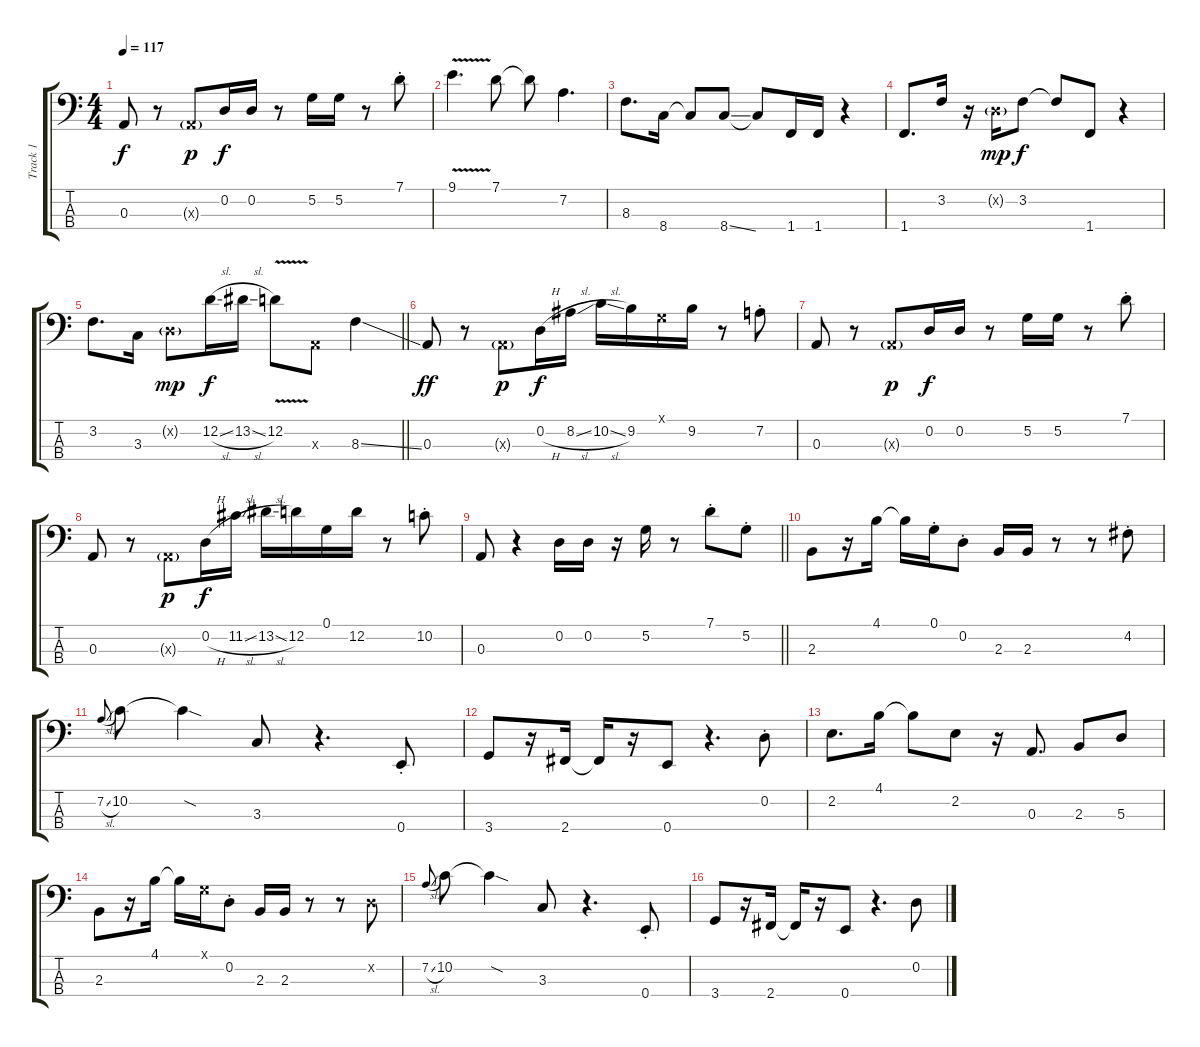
\track ("Track 1" "Track 1") {instrument fretlessbass}
\staff {score tabs}
\tuning (G2 D2 A1 E1) {hide}
\ts (4 4)
\tempo 117
\clef f4
\ks c
0.3.8{dy f} r.8 0.3{g x}.8{dy p} 0.2.16{dy f} 0.2.16 r.8 5.2.16 5.2.16 r.8 7.1{st}.8 |
9.1{v}.4{d} 7.1.8 7.1{t}.8 7.2.4{d} |
8.3.8{d} 8.4.16 8.4{t}.8 8.4{ss}.8 8.4{t}.8 1.4.16 1.4.16 r.4 |
1.4.8{d} 3.2.16 r.16 0.2{g x}.16{dy mp} 3.2.8{dy f} 3.2{t}.8 1.4.8 r.4 |
\barLineRight lightlight
3.2.8{d} 3.3.16 0.2{g x}.8{dy mp} 12.2{sl}.16{dy f} 13.2{sl}.16 12.2{v}.8 0.3{x}.8 8.3{ss}.4 |
0.3.8{dy ff} r.8 0.3{g x}.8{dy p} 0.2{h}.16{dy f} 8.2{sl}.16 10.2{sl}.16 9.2.16 0.1{x}.16 9.2.16 r.8 7.2{st}.8 |
0.3.8 r.8 0.3{g x}.8{dy p} 0.2.16{dy f} 0.2.16 r.8 5.2.16 5.2.16 r.8 7.1{st}.8 |
0.3.8 r.8 0.3{g x}.8{dy p} 0.2{h}.16{dy f} 11.2{sl}.16 13.2{sl}.16 12.2.16 0.1.16 12.2.16 r.8 10.2{st}.8 |
\barLineRight lightlight
0.3.8 r.4 0.2.16 0.2.16 r.16 5.2.16 r.8 7.1{st}.8 5.2{st}.8 |
2.3.8 r.16 4.1.16 4.1{t}.16 0.1{st}.16 0.2{st}.8 2.3.16 2.3.16 r.8 r.8 4.2{st}.8 |
7.2{sl}.8{gr onbeat} 10.2.8 10.2{sod t}.4 3.3.8 r.4{d} 0.4{st}.8 |
3.4.8 r.16 2.4.16 2.4{t}.16 r.16 0.4.8 r.4{d} 0.2{st}.8 |
2.2.8{d} 4.1.16 4.1{t}.8 2.2.8 r.16 0.3.8{d} 2.3.8 5.3.8 |
2.3.8 r.16 4.1.16 4.1{t}.16 0.1{x}.16 0.2{st}.8 2.3.16 2.3.16 r.8 r.8 0.2{x}.8 |
7.2{sl}.8{gr onbeat} 10.2.8 10.2{sod t}.4 3.3.8 r.4{d} 0.4{st}.8 |
3.4.8 r.16 2.4.16 2.4{t}.16 r.16 0.4.8 r.4{d} 0.2.8
